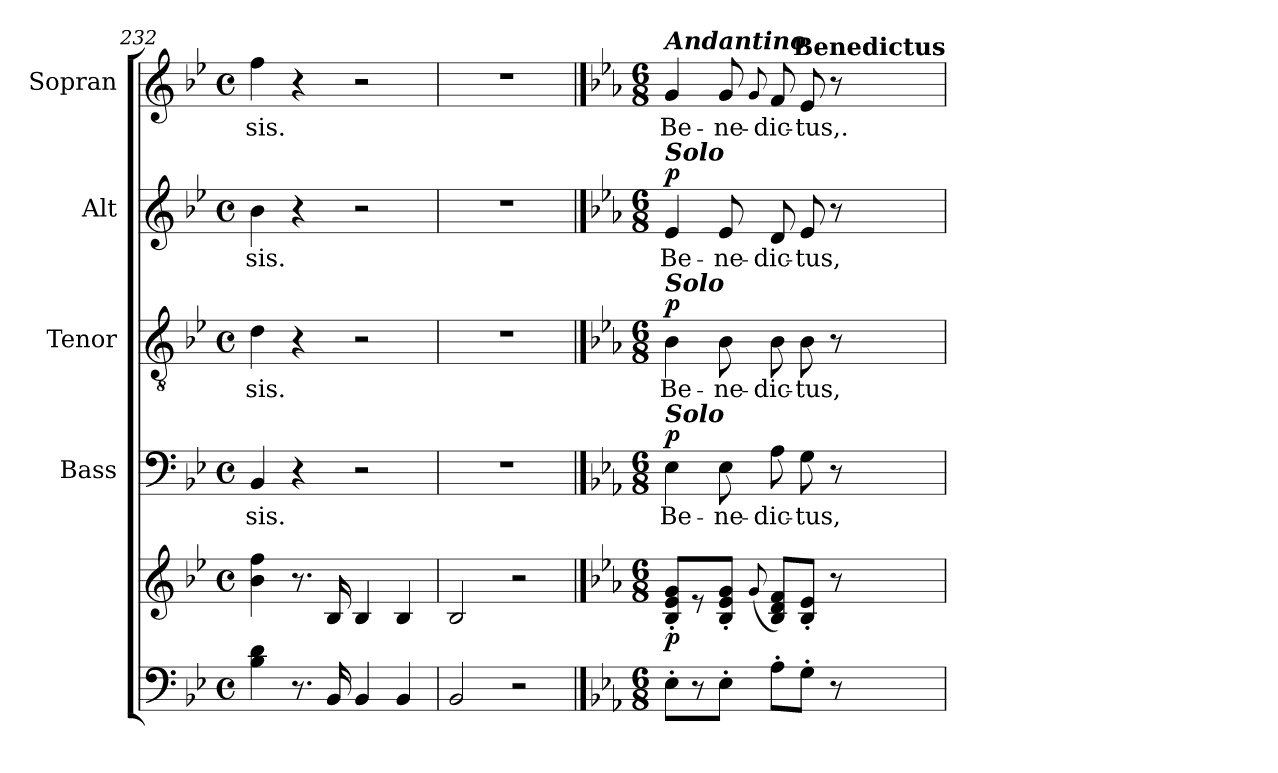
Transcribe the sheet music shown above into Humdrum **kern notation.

**kern	**kern	**dynam	**kern	**text	**dynam	**kern	**text	**dynam	**kern	**text	**dynam	**kern	**text
*part5	*part5	*part5	*part4	*part4	*part4	*part3	*part3	*part3	*part2	*part2	*part2	*part1	*part1
*staff6	*staff5	*staff5/6	*staff4	*staff4	*staff4	*staff3	*staff3	*staff3	*staff2	*staff2	*staff2	*staff1	*staff1
*	*	*	*I"Bass	*	*	*I"Tenor	*	*	*I"Alt	*	*	*I"Sopran	*
*	*	*	*I'B.	*	*	*I'T.	*	*	*I'A.	*	*	*I'S.	*
*clefF4	*clefG2	*	*clefF4	*	*	*clefGv2	*	*	*clefG2	*	*	*clefG2	*
*k[b-e-]	*k[b-e-]	*	*k[b-e-]	*	*	*k[b-e-]	*	*	*k[b-e-]	*	*	*k[b-e-]	*
*B-:	*B-:	*	*B-:	*	*	*B-:	*	*	*B-:	*	*	*B-:	*
*M4/4	*M4/4	*	*M4/4	*	*	*M4/4	*	*	*M4/4	*	*	*M4/4	*
*met(c)	*met(c)	*	*met(c)	*	*	*met(c)	*	*	*met(c)	*	*	*met(c)	*
=232	=232	=232	=232	=232	=232	=232	=232	=232	=232	=232	=232	=232	=232
!	!	!	!	!LO:LY:b	!	!	!LO:LY:b	!	!	!LO:LY:b	!	!	!LO:LY:b
4B-\ 4d\	4b-\ 4ff\	.	4BB-/	-sis.	.	4d\	-sis.	.	4b-\	-sis.	.	4ff\	-sis.
8.r	8.r	.	4r	.	.	4r	.	.	4r	.	.	4r	.
16BB-/	16B-/	.	.	.	.	.	.	.	.	.	.	.	.
4BB-/	4B-/	.	2r	.	.	2r	.	.	2r	.	.	2r	.
4BB-/	4B-/	.	.	.	.	.	.	.	.	.	.	.	.
=233	=233	=233	=233	=233	=233	=233	=233	=233	=233	=233	=233	=233	=233
2BB-/	2B-/	.	1r	.	.	1r	.	.	1r	.	.	1r	.
2r	2r	.	.	.	.	.	.	.	.	.	.	.	.
!!LO:PB:g=z
==234	==234	==234	==234	==234	==234	==234	==234	==234	==234	==234	==234	==234	==234
*k[b-e-a-]	*k[b-e-a-]	*	*k[b-e-a-]	*	*	*k[b-e-a-]	*	*	*k[b-e-a-]	*	*	*k[b-e-a-]	*
*E-:	*E-:	*	*E-:	*	*	*E-:	*	*	*E-:	*	*	*E-:	*
*M6/8	*M6/8	*	*M6/8	*	*	*M6/8	*	*	*M6/8	*	*	*M6/8	*
!	!	!	!	!	!	!	!	!	!	!	!	!LO:TX:a:Bi:t=Andantino	!
!	!	!	!	!	!	!	!	!	!LO:TX:a:Bi:t=Solo	!	!	!	!
!	!	!	!	!	!	!LO:TX:a:Bi:t=Solo	!	!	!	!	!	!	!
!	!	!	!LO:TX:a:Bi:t=Solo	!	!	!	!	!	!	!	!	!	!
!	!	!LO:DY:b	!	!LO:LY:b	!LO:DY:a	!	!LO:LY:b	!LO:DY:a	!	!LO:LY:b	!LO:DY:a	!	!LO:LY:b
8E-'>\L	8B-/'< 8e-/'< 8g/'<L	p	4E-\	Be-	p	4B-\	Be-	p	4e-/	Be-	p	4g/	Be-
8r	8r	.	.	.	.	.	.	.	.	.	.	.	.
!	!	!	!	!LO:LY:b	!	!	!LO:LY:b	!	!	!LO:LY:b	!	!	!LO:LY:b
8E-'>\J	8B-/'< 8e-/'< 8g/'<J	.	8E-\	-ne-	.	8B-\	-ne-	.	8e-/	-ne-	.	8g/	-ne-
.	(<8qqg/	.	.	.	.	.	.	.	.	.	.	8qqg/	.
!	!	!	!	!LO:LY:b	!	!	!LO:LY:b	!	!	!LO:LY:b	!	!	!LO:LY:b
8A-'>\L	8B-/ 8d/ 8f/L)	.	8A-\	-dic-	.	8B-\	-dic-	.	8d/	-dic-	.	8f/	-dic-
!	!	!	!	!LO:LY:b	!	!	!LO:LY:b	!	!	!LO:LY:b	!	!	!LO:LY:b
8G'>\J	8B-/'< 8e-/'<J	.	8G\	-tus,	.	8B-\	-tus,	.	8e-/	-tus,	.	8e-/	-tus,.
8r	8r	.	8r	.	.	8r	.	.	8r	.	.	8r	.
2..ryy	2..ryy	.	2..ryy	.	.	2..ryy	.	.	2..ryy	.	.	2..ryy	.
!	!	!	!	!	!	!	!	!	!	!	!	!LO:TX:a:B:t=Benedictus	!
=	=	=	=	=	=	=	=	=	=	=	=	=	=
*-	*-	*-	*-	*-	*-	*-	*-	*-	*-	*-	*-	*-	*-
